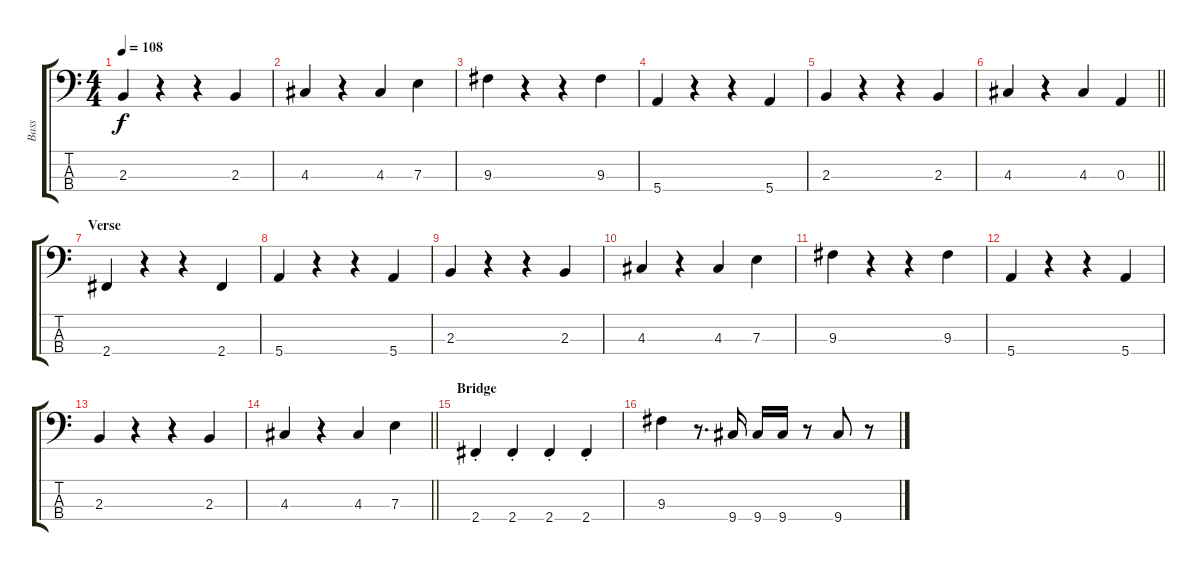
\track ("Bass" "Bass") {instrument electricbassfinger}
\staff {score tabs}
\tuning (G2 D2 A1 E1) {hide}
\ts (4 4)
\tempo 108
\clef f4
\ks c
2.3.4{dy f} r.4 r.4 2.3.4 |
4.3.4 r.4 4.3.4 7.3.4 |
9.3.4 r.4 r.4 9.3.4 |
5.4.4 r.4 r.4 5.4.4 |
2.3.4 r.4 r.4 2.3.4 |
\barLineRight lightlight
4.3.4 r.4 4.3.4 0.3.4 |
\section ("" "Verse")
2.4.4 r.4 r.4 2.4.4 |
5.4.4 r.4 r.4 5.4.4 |
2.3.4 r.4 r.4 2.3.4 |
4.3.4 r.4 4.3.4 7.3.4 |
9.3.4 r.4 r.4 9.3.4 |
5.4.4 r.4 r.4 5.4.4 |
2.3.4 r.4 r.4 2.3.4 |
\barLineRight lightlight
4.3.4 r.4 4.3.4 7.3.4 |
\section ("" "Bridge")
2.4{st}.4 2.4{st}.4 2.4{st}.4 2.4{st}.4 |
9.3.4 r.8{d} 9.4.16 9.4.16 9.4.16 r.8 9.4.8 r.8
